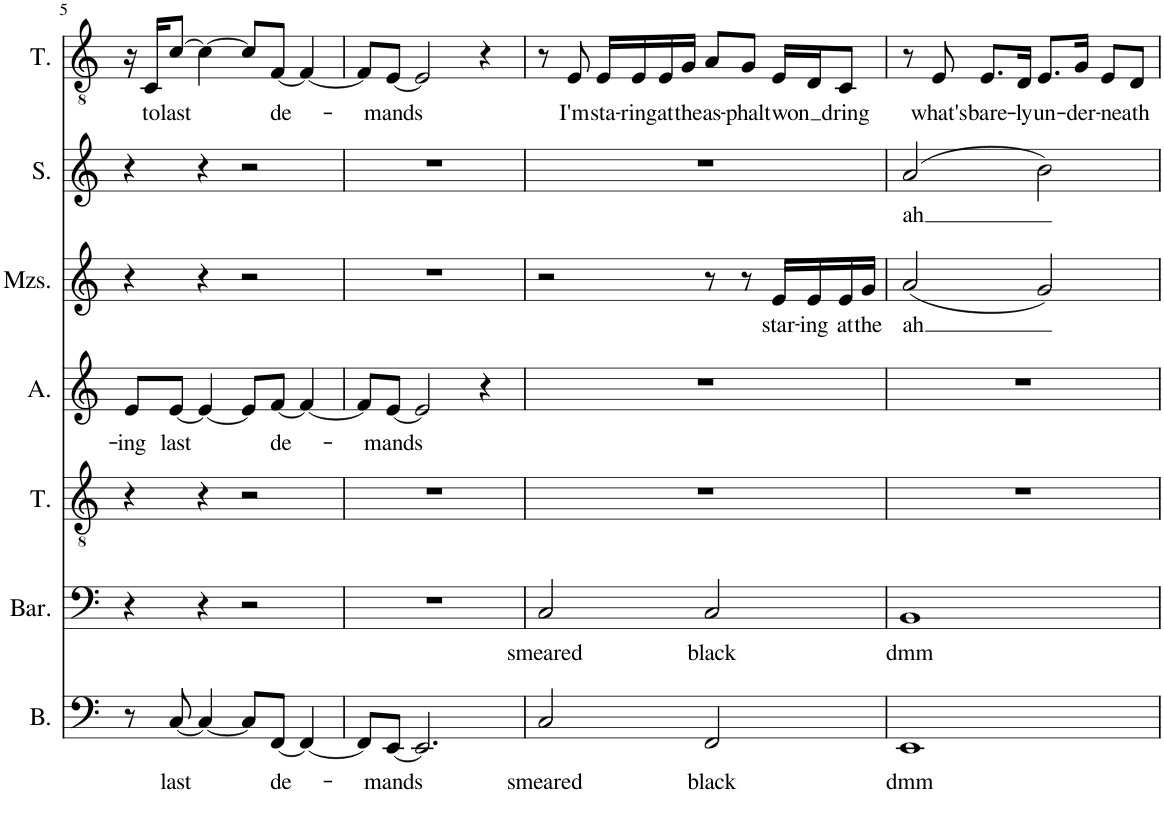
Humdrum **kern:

**kern	**text	**kern	**text	**kern	**kern	**text	**kern	**text	**kern	**text	**kern	**text
*part7	*part7	*part6	*part6	*part5	*part4	*part4	*part3	*part3	*part2	*part2	*part1	*part1
*staff7	*staff7	*staff6	*staff6	*staff5	*staff4	*staff4	*staff3	*staff3	*staff2	*staff2	*staff1	*staff1
*I"Bass	*	*I"Baritone	*	*I"Tenor	*I"Alto	*	*I"Mezzo-soprano	*	*I"Soprano	*	*I"Tenor	*
*I'B.	*	*I'Bar.	*	*I'T.	*I'A.	*	*I'Mzs.	*	*I'S.	*	*I'T.	*
!!LO:PB:g=z
*clefF4	*	*clefF4	*	*clefGv2	*clefG2	*	*clefG2	*	*clefG2	*	*clefGv2	*
*k[]	*	*k[]	*	*k[]	*k[]	*	*k[]	*	*k[]	*	*k[]	*
*M4/4	*	*M4/4	*	*M4/4	*M4/4	*	*M4/4	*	*M4/4	*	*M4/4	*
=5	=5	=5	=5	=5	=5	=5	=5	=5	=5	=5	=5	=5
!	!	!	!	!	!	!LO:LY:b	!	!	!	!	!	!
8r	.	4r	.	4r	8e/L	ing	4r	.	4r	.	16r	.
!	!	!	!	!	!	!	!	!	!	!	!	!LO:LY:b
.	.	.	.	.	.	.	.	.	.	.	16C/KL	to
!	!LO:LY:b	!	!	!	!	!LO:LY:b	!	!	!	!	!	!LO:LY:b
[8C/	last	.	.	.	[8e/J	last	.	.	.	.	[8c/J	last
4C/_	.	4r	.	4r	4e/_	.	4r	.	4r	.	4c\_	.
8C/L]	.	2r	.	2r	8e/L]	.	2r	.	2r	.	8c/L]	.
!	!LO:LY:b	!	!	!	!	!LO:LY:b	!	!	!	!	!	!LO:LY:b
[8FF/J	de-	.	.	.	[8f/J	de-	.	.	.	.	[8F/J	de-
4FF/_	.	.	.	.	4f/_	.	.	.	.	.	4F/_	.
=6	=6	=6	=6	=6	=6	=6	=6	=6	=6	=6	=6	=6
8FF/L]	.	1r	.	1r	8f/L]	.	1r	.	1r	.	8F/L]	.
!	!LO:LY:b	!	!	!	!	!LO:LY:b	!	!	!	!	!	!LO:LY:b
[8EE/J	mands	.	.	.	[8e/J	mands	.	.	.	.	[8E/J	-mands
2.EE/]	.	.	.	.	2e/]	.	.	.	.	.	2E/]	.
.	.	.	.	.	4r	.	.	.	.	.	4r	.
=7	=7	=7	=7	=7	=7	=7	=7	=7	=7	=7	=7	=7
!	!LO:LY:b	!	!LO:LY:b	!	!	!	!	!	!	!	!	!
2C/	smeared	2C/	smeared	1r	1r	.	2r	.	1r	.	8r	.
!	!	!	!	!	!	!	!	!	!	!	!	!LO:LY:b
.	.	.	.	.	.	.	.	.	.	.	8E/	I'm
!	!	!	!	!	!	!	!	!	!	!	!	!LO:LY:b
.	.	.	.	.	.	.	.	.	.	.	16E/LL	sta-
!	!	!	!	!	!	!	!	!	!	!	!	!LO:LY:b
.	.	.	.	.	.	.	.	.	.	.	16E/	-ring
!	!	!	!	!	!	!	!	!	!	!	!	!LO:LY:b
.	.	.	.	.	.	.	.	.	.	.	16E/	at
!	!	!	!	!	!	!	!	!	!	!	!	!LO:LY:b
.	.	.	.	.	.	.	.	.	.	.	16G/JJ	the
!	!LO:LY:b	!	!LO:LY:b	!	!	!	!	!	!	!	!	!LO:LY:b
2FF/	black	2C/	black	.	.	.	8r	.	.	.	8A/L	as-
!	!	!	!	!	!	!	!	!	!	!	!	!LO:LY:b
.	.	.	.	.	.	.	8r	.	.	.	8G/J	-phalt
!	!	!	!	!	!	!	!	!LO:LY:b	!	!	!	!LO:LY:b
.	.	.	.	.	.	.	16e/LL	star-	.	.	16E/LL	-won
!	!	!	!	!	!	!	!	!LO:LY:b	!	!	!	!
.	.	.	.	.	.	.	16e/	-ing	.	.	16D/J	.
!	!	!	!	!	!	!	!	!LO:LY:b	!	!	!	!LO:LY:b
.	.	.	.	.	.	.	16e/	at	.	.	8C/J	dring
!	!	!	!	!	!	!	!	!LO:LY:b	!	!	!	!
.	.	.	.	.	.	.	16g/JJ	the	.	.	.	.
=8	=8	=8	=8	=8	=8	=8	=8	=8	=8	=8	=8	=8
!	!LO:LY:b	!	!LO:LY:b	!	!	!	!	!LO:LY:b	!	!LO:LY:b	!	!
1EE	dmm	1BB	dmm	1r	1r	.	(2a/	ah	(2a/	ah	8r	.
!	!	!	!	!	!	!	!	!	!	!	!	!LO:LY:b
.	.	.	.	.	.	.	.	.	.	.	8E/	what's
!	!	!	!	!	!	!	!	!	!	!	!	!LO:LY:b
.	.	.	.	.	.	.	.	.	.	.	8.E/L	bare-
!	!	!	!	!	!	!	!	!	!	!	!	!LO:LY:b
.	.	.	.	.	.	.	.	.	.	.	16D/Jk	-ly
!	!	!	!	!	!	!	!	!	!	!	!	!LO:LY:b
.	.	.	.	.	.	.	2g/)	.	2b\)	.	8.E/L	un-
!	!	!	!	!	!	!	!	!	!	!	!	!LO:LY:b
.	.	.	.	.	.	.	.	.	.	.	16G/Jk	-der-
!	!	!	!	!	!	!	!	!	!	!	!	!LO:LY:b
.	.	.	.	.	.	.	.	.	.	.	8E/L	-neath
.	.	.	.	.	.	.	.	.	.	.	8D/J	.
=	=	=	=	=	=	=	=	=	=	=	=	=
*-	*-	*-	*-	*-	*-	*-	*-	*-	*-	*-	*-	*-
